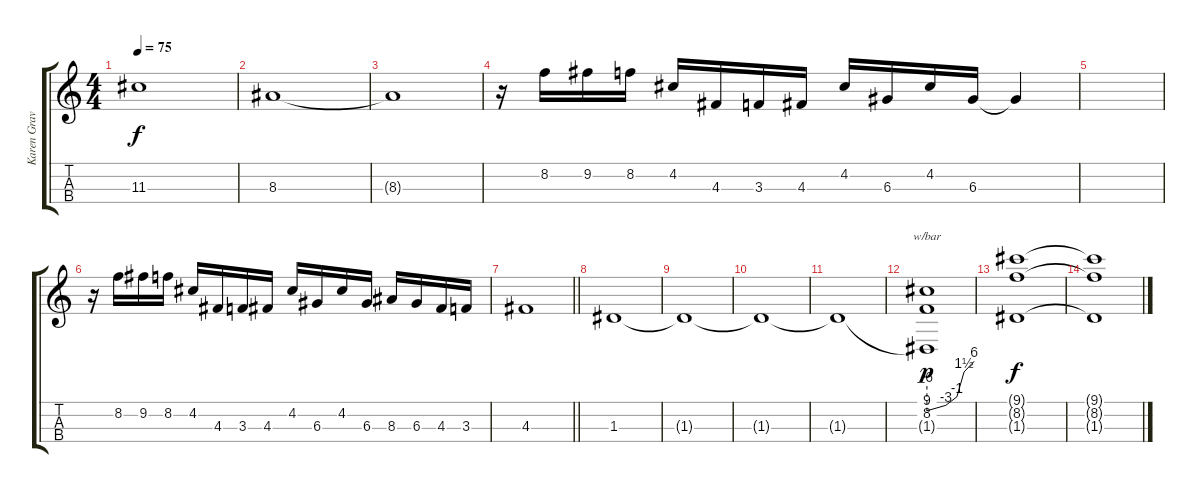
\track ("Karen Graver" "Karen Grav") {instrument violin}
\staff {score tabs}
\tuning (E5 A4 D4 G3) {hide}
\ts (4 4)
\tempo 75
\clef g2
\ks c
11.3{t}.1{dy f} |
8.3.1 |
8.3{t}.1 |
r.16 8.2.16{volume 13 instrument synthstrings1} 9.2.16 8.2.16 4.2.16 4.3.16 3.3.16 4.3.16 4.2.16 6.3.16 4.2.16 6.3.16 6.3{t}.4 |
|
r.16{instrument violin} 8.2.16 9.2.16 8.2.16 4.2.16 4.3.16 3.3.16 4.3.16 4.2.16 6.3.16 4.2.16 6.3.16 8.3.16 6.3.16 4.3.16 3.3.16 |
\barLineRight lightlight
4.3.1 |
1.3.1{volume 2} |
1.3{t}.1 |
1.3{t}.1 |
1.3{t}.1 |
(9.1 8.2 1.3{t}).1{tbe (custom default 0 -24 24 -12 38 -4 47 6 60 24) dy p volume 13} |
(9.1{t} 8.2{t} 1.3{t}).1{dy f} |
(9.1{t} 8.2{t} 1.3{t}).1
